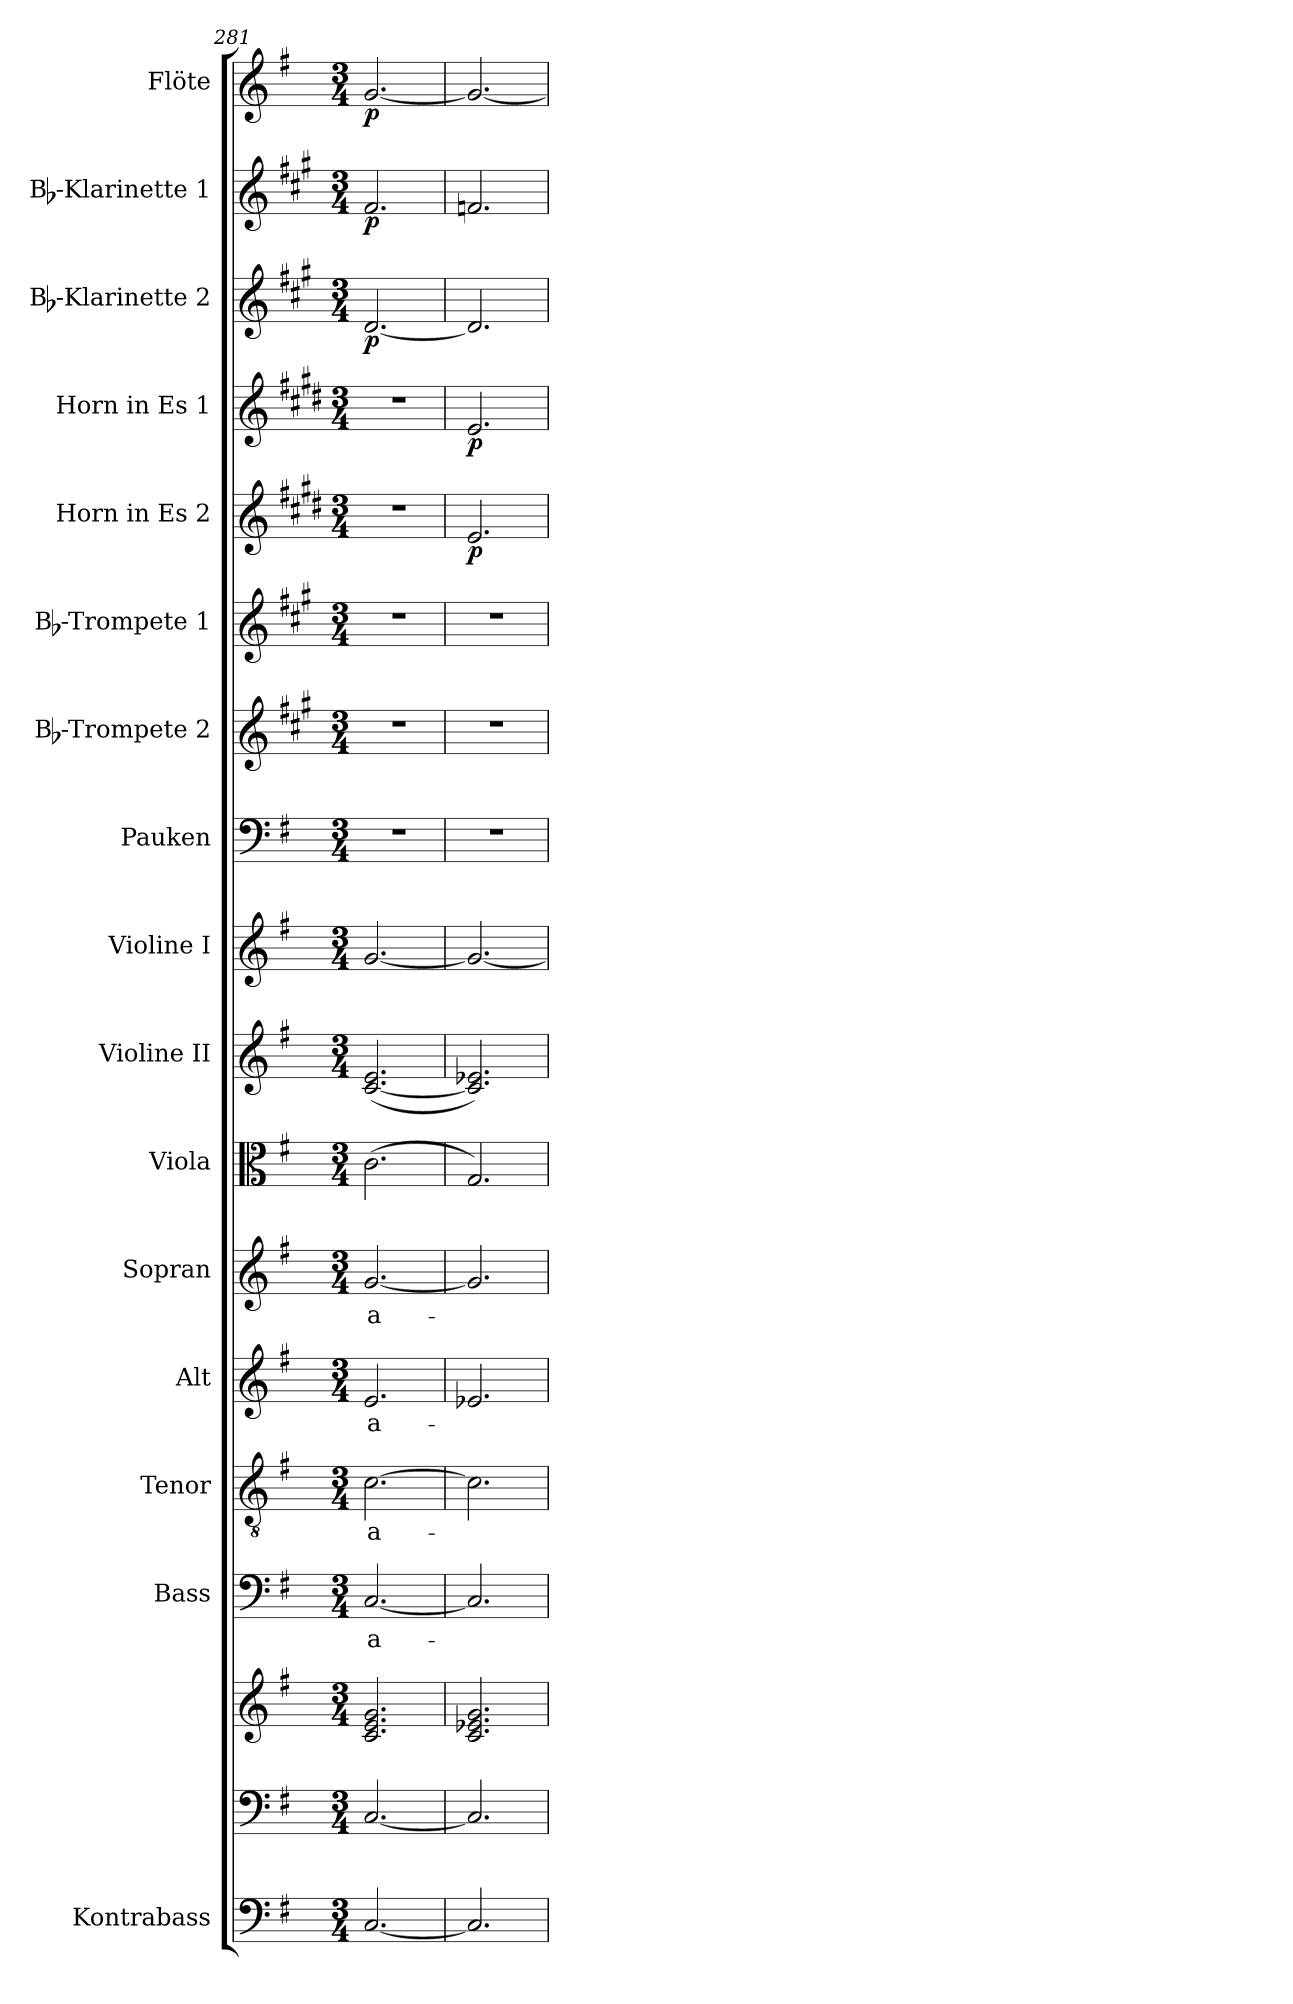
**kern	**kern	**kern	**kern	**text	**kern	**text	**kern	**text	**kern	**text	**kern	**kern	**kern	**kern	**kern	**kern	**kern	**dynam	**kern	**dynam	**kern	**dynam	**kern	**dynam	**kern	**dynam
*part17	*part16	*part16	*part15	*part15	*part14	*part14	*part13	*part13	*part12	*part12	*part11	*part10	*part9	*part8	*part7	*part6	*part5	*part5	*part4	*part4	*part3	*part3	*part2	*part2	*part1	*part1
*staff18	*staff17	*staff16	*staff15	*staff15	*staff14	*staff14	*staff13	*staff13	*staff12	*staff12	*staff11	*staff10	*staff9	*staff8	*staff7	*staff6	*staff5	*staff5	*staff4	*staff4	*staff3	*staff3	*staff2	*staff2	*staff1	*staff1
*I"Kontrabass	*	*	*I"Bass	*	*I"Tenor	*	*I"Alt	*	*I"Sopran	*	*I"Viola	*I"Violine II	*I"Violine I	*I"Pauken	*I"Bb-Trompete 2	*I"Bb-Trompete 1	*I"Horn in Es 2	*	*I"Horn in Es 1	*	*I"Bb-Klarinette 2	*	*I"Bb-Klarinette 1	*	*I"Flöte	*
*I'Kb.	*	*	*I'B.	*	*I'T.	*	*I'A.	*	*I'S.	*	*I'Vla.	*I'Vl. II	*I'Vl. I	*I'Pk.	*I'Bb Trp. 2	*I'Bb Trp. 1	*	*	*	*	*I'Bb Kl. 2	*	*I'Bb Kl. 1	*	*I'Fl.	*
*clefF4	*clefF4	*clefG2	*clefF4	*	*clefGv2	*	*clefG2	*	*clefG2	*	*clefC3	*clefG2	*clefG2	*clefF4	*clefG2	*clefG2	*clefG2	*	*clefG2	*	*clefG2	*	*clefG2	*	*clefG2	*
*ITrd7c12	*	*	*	*	*	*	*	*	*	*	*	*	*	*	*ITrd1c2	*ITrd1c2	*ITrd5c9	*	*ITrd5c9	*	*ITrd1c2	*	*ITrd1c2	*	*	*
*k[f#]	*k[f#]	*k[f#]	*k[f#]	*	*k[f#]	*	*k[f#]	*	*k[f#]	*	*k[f#]	*k[f#]	*k[f#]	*k[f#]	*k[f#]	*k[f#]	*k[f#]	*	*k[f#]	*	*k[f#]	*	*k[f#]	*	*k[f#]	*
*G:	*G:	*G:	*G:	*	*G:	*	*G:	*	*G:	*	*G:	*G:	*G:	*G:	*G:	*G:	*G:	*	*G:	*	*G:	*	*G:	*	*G:	*
*M3/4	*M3/4	*M3/4	*M3/4	*	*M3/4	*	*M3/4	*	*M3/4	*	*M3/4	*M3/4	*M3/4	*M3/4	*M3/4	*M3/4	*M3/4	*	*M3/4	*	*M3/4	*	*M3/4	*	*M3/4	*
=281	=281	=281	=281	=281	=281	=281	=281	=281	=281	=281	=281	=281	=281	=281	=281	=281	=281	=281	=281	=281	=281	=281	=281	=281	=281	=281
!	!	!	!	!LO:LY:b	!	!LO:LY:b	!	!LO:LY:b	!	!LO:LY:b	!	!	!	!	!	!	!	!	!	!	!	!LO:DY:b	!	!LO:DY:b	!	!LO:DY:b
[2.CC/	[2.C/	2.c/ 2.e/ 2.g/	[2.C/	a-	[2.c\	a-	2.e/	a-	[2.g/	a-	(>2.c\	([2.c/ 2.e/	[2.g/	2.r	2.r	2.r	2.r	.	2.r	.	[2.c/	p	2.e/	p	[2.g/	p
=282	=282	=282	=282	=282	=282	=282	=282	=282	=282	=282	=282	=282	=282	=282	=282	=282	=282	=282	=282	=282	=282	=282	=282	=282	=282	=282
!	!	!	!	!	!	!	!	!	!	!	!	!	!	!	!	!	!	!LO:DY:b	!	!LO:DY:b	!	!	!	!	!	!
2.CC/]	2.C/]	2.c/ 2.e-X/ 2.g/	2.C/]	.	2.c\]	.	2.e-X/	.	2.g/]	.	2.G/)	2.c/] 2.e-X/)	2.g/_	2.r	2.r	2.r	2.G/	p	2.G/	p	2.c/]	.	2.e-X/	.	2.g/_	.
=	=	=	=	=	=	=	=	=	=	=	=	=	=	=	=	=	=	=	=	=	=	=	=	=	=	=
*-	*-	*-	*-	*-	*-	*-	*-	*-	*-	*-	*-	*-	*-	*-	*-	*-	*-	*-	*-	*-	*-	*-	*-	*-	*-	*-
